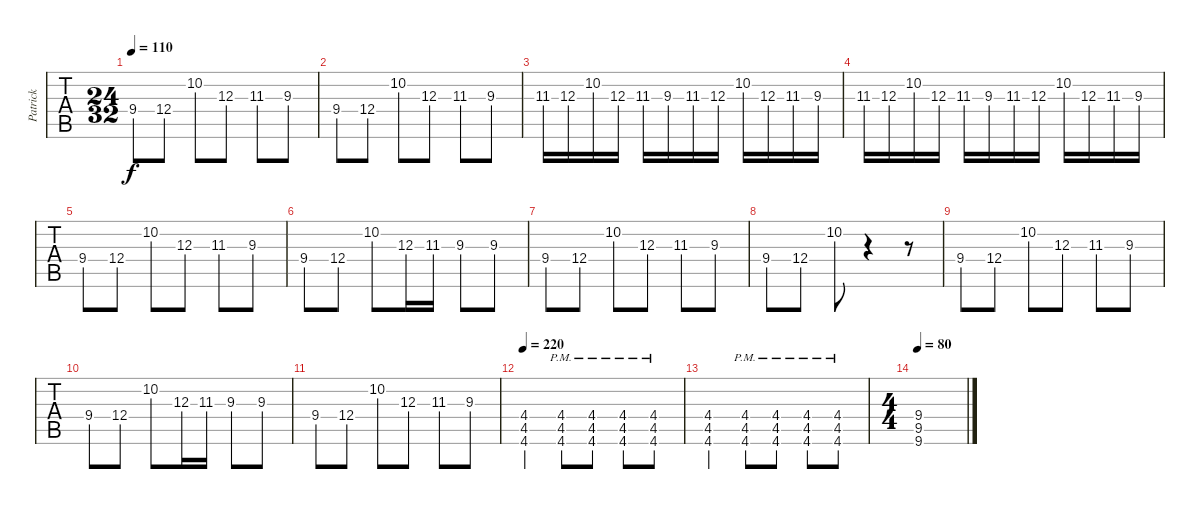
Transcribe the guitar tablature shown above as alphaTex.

\track ("Patrick" "Patrick") {instrument electricguitarjazz}
\staff {tabs}
\tuning (E4 B3 G3 D3 A2 D2) {hide}
\ts (24 32)
\tempo 110
\clef g2
\ks c
9.4.8{dy f} 12.4.8 10.2.8 12.3.8 11.3.8 9.3.8 |
9.4.8 12.4.8 10.2.8 12.3.8 11.3.8 9.3.8 |
11.3.16 12.3.16 10.2.16 12.3.16 11.3.16 9.3.16 11.3.16 12.3.16 10.2.16 12.3.16 11.3.16 9.3.16 |
11.3.16 12.3.16 10.2.16 12.3.16 11.3.16 9.3.16 11.3.16 12.3.16 10.2.16 12.3.16 11.3.16 9.3.16 |
9.4.8 12.4.8 10.2.8 12.3.8 11.3.8 9.3.8 |
9.4.8 12.4.8 10.2.8 12.3.16 11.3.16 9.3.8 9.3.8 |
9.4.8 12.4.8 10.2.8 12.3.8 11.3.8 9.3.8 |
9.4.8 12.4.8 10.2.8 r.4 r.8 |
9.4.8 12.4.8 10.2.8 12.3.8 11.3.8 9.3.8 |
9.4.8 12.4.8 10.2.8 12.3.16 11.3.16 9.3.8 9.3.8 |
9.4.8 12.4.8 10.2.8 12.3.8 11.3.8 9.3.8 |
\tempo 220
(4.4 4.5 4.6).4 (4.4 4.5 4.6{pm}).8 (4.4 4.5 4.6{pm}).8 (4.4 4.5 4.6{pm}).8 (4.4 4.5 4.6{pm}).8 |
(4.4 4.5 4.6).4 (4.4 4.5 4.6{pm}).8 (4.4 4.5 4.6{pm}).8 (4.4 4.5 4.6{pm}).8 (4.4 4.5 4.6{pm}).8 |
\ts (4 4)
\tempo 80
(9.4 9.5 9.6).1
